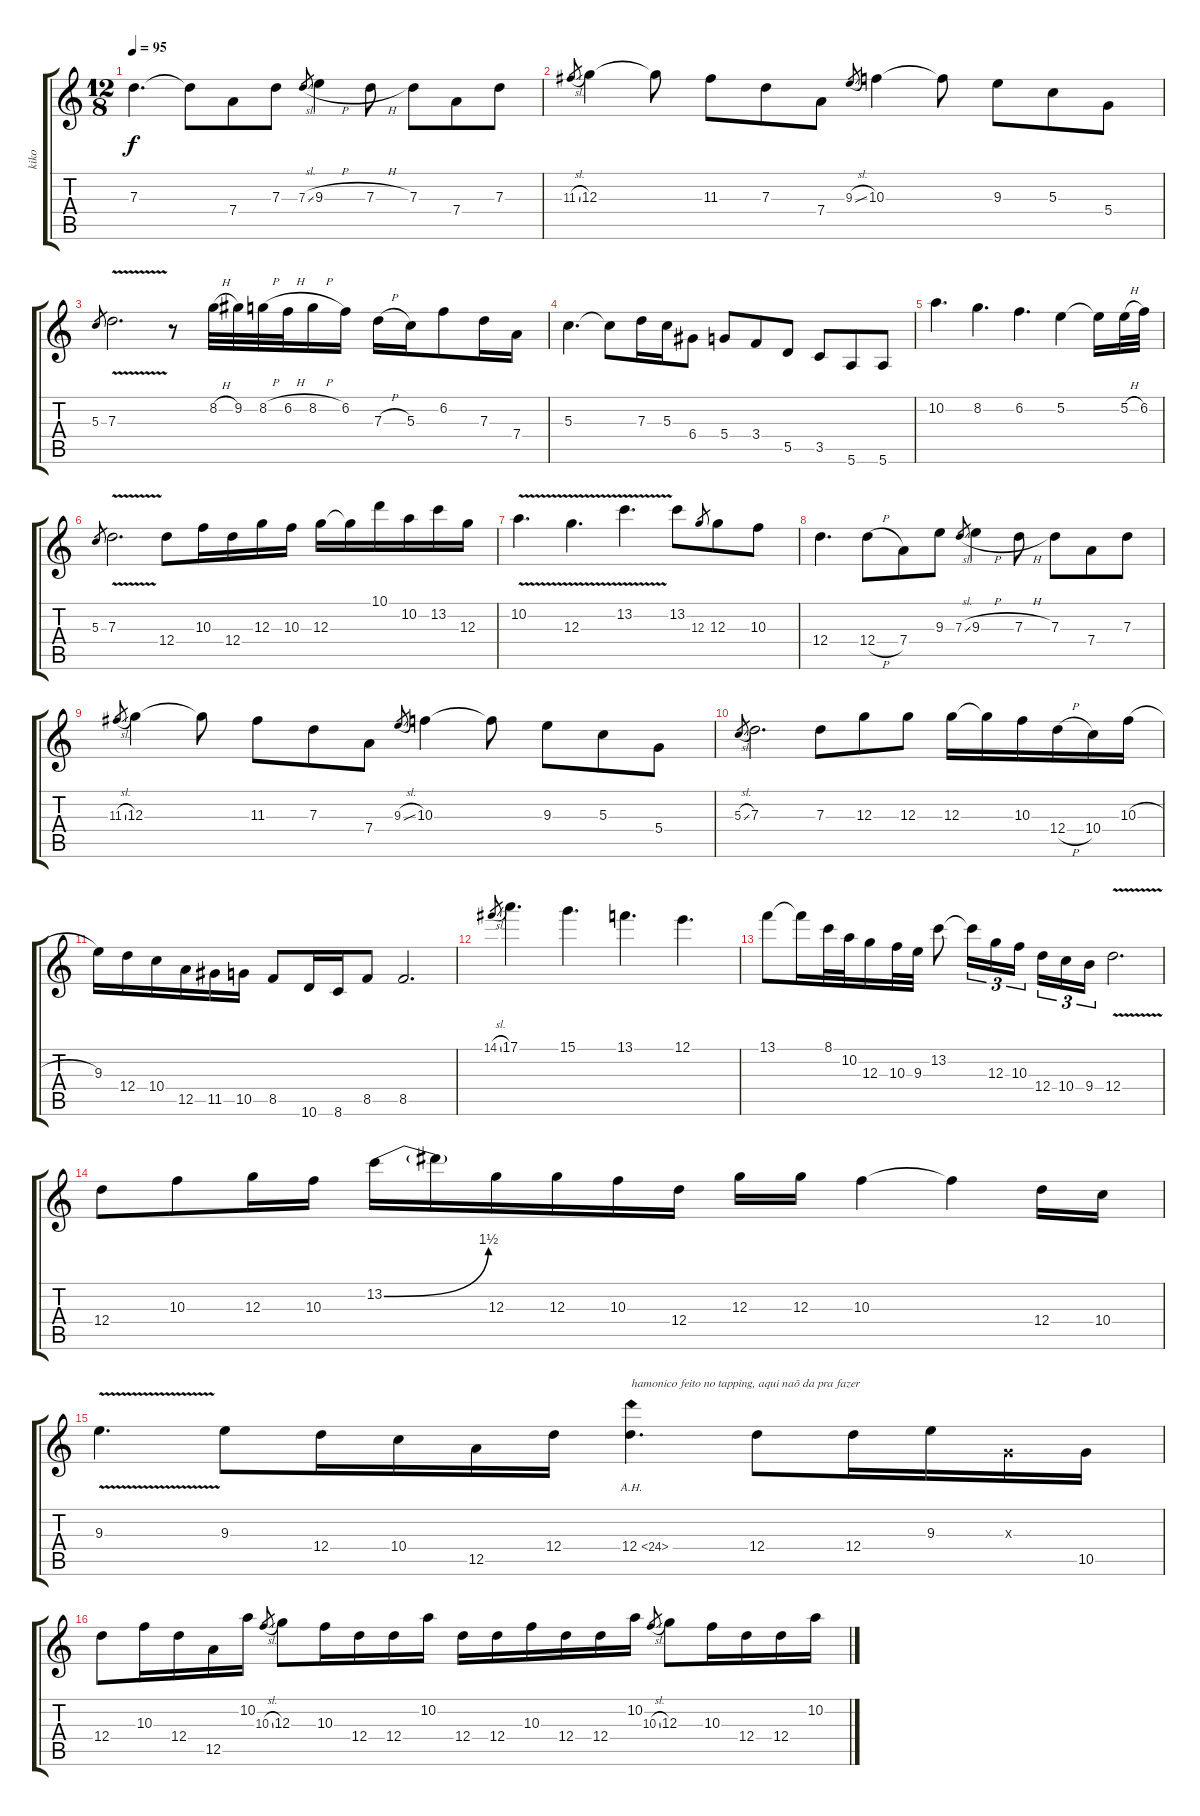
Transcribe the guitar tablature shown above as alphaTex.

\track ("kiko" "kiko") {instrument distortionguitar}
\staff {score tabs}
\tuning (E4 B3 G3 D3 A2 E2) {hide}
\ts (12 8)
\tempo 95
\clef g2
\ks c
7.3.4{d dy f} 7.3{t}.8 7.4.8 7.3.8 7.3{sl}.8{gr} 9.3{h}.4 7.3{h}.8 7.3.8 7.4.8 7.3.8 |
11.3{sl}.8{gr} 12.3.4 12.3{t}.8 11.3.8 7.3.8 7.4.8 9.3{sl}.8{gr} 10.3.4 10.3{t}.8 9.3.8 5.3.8 5.4.8 |
5.3.8{gr} 7.3{v}.2{d} r.8 8.2{h}.32 9.2.32 8.2{h}.32 6.2{h}.32 8.2{h}.16 6.2.16 7.3{h}.16 5.3.16 6.2.8 7.3.16 7.4.16 |
5.3.4{d} 5.3{t}.8 7.3.16 5.3.16 6.4.8 5.4.8 3.4.8 5.5.8 3.5.8 5.6.8 5.6.8 |
10.2.4{d} 8.2.4{d} 6.2.4{d} 5.2.4 5.2{t}.16 5.2{h}.32 6.2.32 |
5.3.8{gr} 7.3{v}.2{d} 12.4.8 10.3.16 12.4.16 12.3.16 10.3.16 12.3.16 12.3{t}.16 10.1.16 10.2.16 13.2.16 12.3.16 |
10.2{v}.4{d} 12.3{v}.4{d} 13.2{v}.4{d} 13.2.8 12.3.8{gr} 12.3.8 10.3.8 |
12.4.4{d} 12.4{h}.8 7.4.8 9.3.8 7.3{sl}.8{gr} 9.3{h}.4 7.3{h}.8 7.3.8 7.4.8 7.3.8 |
11.3{sl}.8{gr} 12.3.4 12.3{t}.8 11.3.8 7.3.8 7.4.8 9.3{sl}.8{gr} 10.3.4 10.3{t}.8 9.3.8 5.3.8 5.4.8 |
5.3{sl}.8{gr} 7.3.2{d} 7.3.8 12.3.8 12.3.8 12.3.16 12.3{t}.16 10.3.16 12.4{h}.16 10.4.16 10.3{h}.16 |
9.3.16 12.4.16 10.4.16 12.5.16 11.5.16 10.5.16 8.5.8 10.6.16 8.6.16 8.5.8 8.5.2{d} |
14.1{sl}.8{gr} 17.1.4{d} 15.1.4{d} 13.1.4{d} 12.1.4{d} |
13.1.8 13.1{t}.16 8.1.32 10.2.32 12.3.16 10.3.32 9.3.32 13.2.8 13.2{t}.16{tu (3 2)} 12.3.16{tu (3 2)} 10.3.16{tu (3 2) beam splitsecondary} 12.4.16{tu (3 2)} 10.4.16{tu (3 2)} 9.4.16{tu (3 2)} 12.4{v}.2{d} |
12.4.8 10.3.8 12.3.16 10.3.16 13.2{be (bend 0 0 60 6)}.16 13.2{t}.16 12.3.16 12.3.16 10.3.16 12.4.16 12.3.16 12.3.16 10.3.4 10.3{t}.4 12.4.16 10.4.16 |
9.3{v}.4{d} 9.3.8 12.4.16 10.4.16 12.5.16 12.4.16 12.4{ah 12}.4{d txt "hamonico feito no tapping, aqui naõ da pra fazer"} 12.4.8 12.4.16 9.3.16 0.3{x}.16 10.5.16 |
12.4.8 10.3.16 12.4.16 12.5.16 10.2.16 10.3{sl}.8{gr} 12.3.8 10.3.16 12.4.16 12.4.16 10.2.16 12.4.16 12.4.16 10.3.16 12.4.16 12.4.16 10.2.16 10.3{sl}.8{gr} 12.3.8 10.3.16 12.4.16 12.4.16 10.2.16
